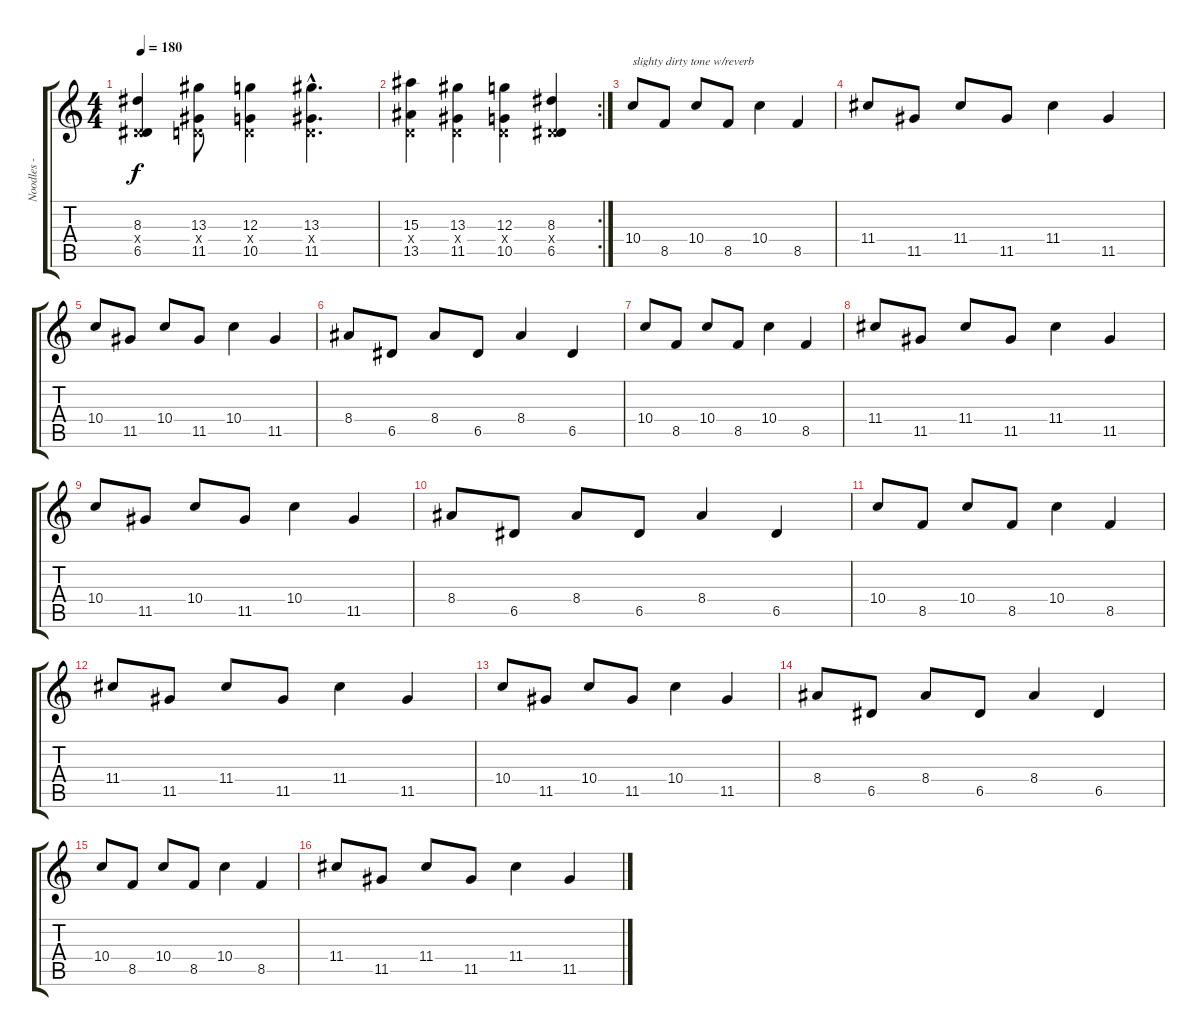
\track ("Noodles - Guitar" "Noodles - ") {instrument distortionguitar}
\staff {score tabs}
\tuning (E4 B3 G3 D3 A2 E2) {hide}
\ts (4 4)
\tempo 180
\clef g2
\ks c
(8.3 0.4{x} 6.5).4{dy f} (13.3 0.4{x} 11.5).8 (12.3 0.4{x} 10.5).4 (13.3{hac} 0.4{hac x} 11.5{hac}).4{d} |
\rc 2
(15.3 0.4{x} 13.5).4 (13.3 0.4{x} 11.5).4 (12.3 0.4{x} 10.5).4 (8.3 0.4{x} 6.5).4 |
10.4.8{txt "slighty dirty tone w/reverb" instrument electricguitarclean} 8.5.8 10.4.8 8.5.8 10.4.4 8.5.4 |
11.4.8 11.5.8 11.4.8 11.5.8 11.4.4 11.5.4 |
10.4.8 11.5.8 10.4.8 11.5.8 10.4.4 11.5.4 |
8.4.8 6.5.8 8.4.8 6.5.8 8.4.4 6.5.4 |
10.4.8 8.5.8 10.4.8 8.5.8 10.4.4 8.5.4 |
11.4.8 11.5.8 11.4.8 11.5.8 11.4.4 11.5.4 |
10.4.8 11.5.8 10.4.8 11.5.8 10.4.4 11.5.4 |
8.4.8 6.5.8 8.4.8 6.5.8 8.4.4 6.5.4 |
10.4.8 8.5.8 10.4.8 8.5.8 10.4.4 8.5.4 |
11.4.8 11.5.8 11.4.8 11.5.8 11.4.4 11.5.4 |
10.4.8 11.5.8 10.4.8 11.5.8 10.4.4 11.5.4 |
8.4.8 6.5.8 8.4.8 6.5.8 8.4.4 6.5.4 |
10.4.8 8.5.8 10.4.8 8.5.8 10.4.4 8.5.4 |
11.4.8 11.5.8 11.4.8 11.5.8 11.4.4 11.5.4
